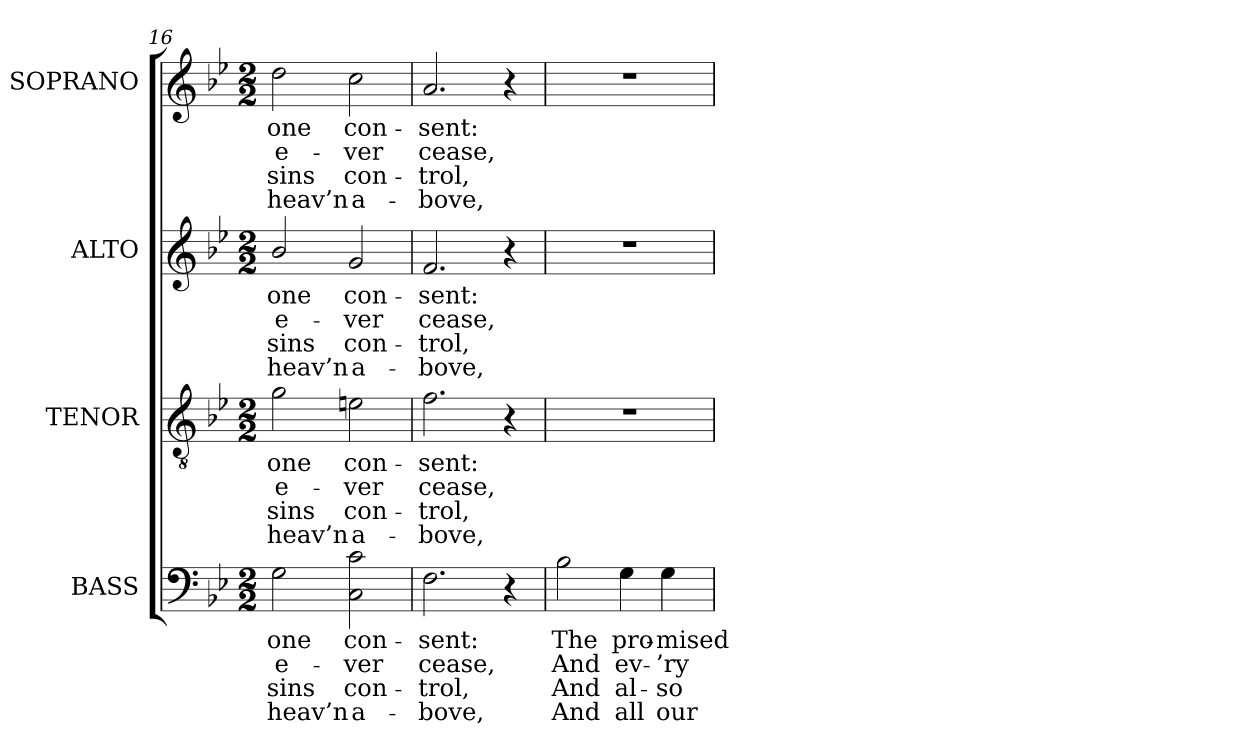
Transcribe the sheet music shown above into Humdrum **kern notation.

**kern	**text	**text	**text	**text	**kern	**text	**text	**text	**text	**kern	**text	**text	**text	**text	**kern	**text	**text	**text	**text
*part4	*part4	*part4	*part4	*part4	*part3	*part3	*part3	*part3	*part3	*part2	*part2	*part2	*part2	*part2	*part1	*part1	*part1	*part1	*part1
*staff4	*staff4	*staff4	*staff4	*staff4	*staff3	*staff3	*staff3	*staff3	*staff3	*staff2	*staff2	*staff2	*staff2	*staff2	*staff1	*staff1	*staff1	*staff1	*staff1
*I"BASS	*	*	*	*	*I"TENOR	*	*	*	*	*I"ALTO	*	*	*	*	*I"SOPRANO	*	*	*	*
*I'B.	*	*	*	*	*I'T.	*	*	*	*	*I'A.	*	*	*	*	*I'S.	*	*	*	*
*clefF4	*	*	*	*	*clefGv2	*	*	*	*	*clefG2	*	*	*	*	*clefG2	*	*	*	*
*	*	*	*	*	*ITrd7c12	*	*	*	*	*	*	*	*	*	*	*	*	*	*
*k[b-e-]	*	*	*	*	*k[b-e-]	*	*	*	*	*k[b-e-]	*	*	*	*	*k[b-e-]	*	*	*	*
*B-:	*	*	*	*	*B-:	*	*	*	*	*B-:	*	*	*	*	*B-:	*	*	*	*
*M2/2	*	*	*	*	*M2/2	*	*	*	*	*M2/2	*	*	*	*	*M2/2	*	*	*	*
=16	=16	=16	=16	=16	=16	=16	=16	=16	=16	=16	=16	=16	=16	=16	=16	=16	=16	=16	=16
!	!LO:LY:b:color=#000000	!LO:LY:b:color=#000000	!LO:LY:b:color=#000000	!LO:LY:b:color=#000000	!	!	!	!	!	!	!	!	!	!	!	!	!	!	!
!	!	!	!	!	!	!LO:LY:b:color=#000000	!LO:LY:b:color=#000000	!LO:LY:b:color=#000000	!LO:LY:b:color=#000000	!	!	!	!	!	!	!	!	!	!
!	!	!	!	!	!	!	!	!	!	!	!LO:LY:b:color=#000000	!LO:LY:b:color=#000000	!LO:LY:b:color=#000000	!LO:LY:b:color=#000000	!	!	!	!	!
!	!	!	!	!	!	!	!	!	!	!	!	!	!	!	!	!LO:LY:b:color=#000000	!LO:LY:b:color=#000000	!LO:LY:b:color=#000000	!LO:LY:b:color=#000000
2Gi\	one	e-	sins	heav’n	2Gi\	one	e-	sins	heav’n	2b-i/	one	e-	sins	heav’n	2ddi\	one	e-	sins	heav’n
!	!LO:LY:b:color=#000000	!LO:LY:b:color=#000000	!LO:LY:b:color=#000000	!LO:LY:b:color=#000000	!	!	!	!	!	!	!	!	!	!	!	!	!	!	!
!	!	!	!	!	!	!LO:LY:b:color=#000000	!LO:LY:b:color=#000000	!LO:LY:b:color=#000000	!LO:LY:b:color=#000000	!	!	!	!	!	!	!	!	!	!
!	!	!	!	!	!	!	!	!	!	!	!LO:LY:b:color=#000000	!LO:LY:b:color=#000000	!LO:LY:b:color=#000000	!LO:LY:b:color=#000000	!	!	!	!	!
!	!	!	!	!	!	!	!	!	!	!	!	!	!	!	!	!LO:LY:b:color=#000000	!LO:LY:b:color=#000000	!LO:LY:b:color=#000000	!LO:LY:b:color=#000000
2Ci\ 2ci	con-	-ver	con-	-a-	2Eni\	con-	-ver	con-	-a-	2gi/	con-	-ver	con-	-a-	2cci\	con-	-ver	con-	-a-
=17	=17	=17	=17	=17	=17	=17	=17	=17	=17	=17	=17	=17	=17	=17	=17	=17	=17	=17	=17
!	!LO:LY:b:color=#000000	!LO:LY:b:color=#000000	!LO:LY:b:color=#000000	!LO:LY:b:color=#000000	!	!	!	!	!	!	!	!	!	!	!	!	!	!	!
!	!	!	!	!	!	!LO:LY:b:color=#000000	!LO:LY:b:color=#000000	!LO:LY:b:color=#000000	!LO:LY:b:color=#000000	!	!	!	!	!	!	!	!	!	!
!	!	!	!	!	!	!	!	!	!	!	!LO:LY:b:color=#000000	!LO:LY:b:color=#000000	!LO:LY:b:color=#000000	!LO:LY:b:color=#000000	!	!	!	!	!
!	!	!	!	!	!	!	!	!	!	!	!	!	!	!	!	!LO:LY:b:color=#000000	!LO:LY:b:color=#000000	!LO:LY:b:color=#000000	!LO:LY:b:color=#000000
2.Fi\	-sent:	cease,	-trol,	bove,	2.Fi\	-sent:	cease,	-trol,	bove,	2.fi/	-sent:	cease,	-trol,	bove,	2.ai/	-sent:	cease,	-trol,	bove,
4r	.	.	.	.	4r	.	.	.	.	4r	.	.	.	.	4r	.	.	.	.
=18	=18	=18	=18	=18	=18	=18	=18	=18	=18	=18	=18	=18	=18	=18	=18	=18	=18	=18	=18
!	!LO:LY:b:color=#000000	!LO:LY:b:color=#000000	!LO:LY:b:color=#000000	!LO:LY:b:color=#000000	!	!	!	!	!	!	!	!	!	!	!	!	!	!	!
2B-i\	The	And	And	And	1r	.	.	.	.	1r	.	.	.	.	1r	.	.	.	.
!	!LO:LY:b:color=#000000	!LO:LY:b:color=#000000	!LO:LY:b:color=#000000	!LO:LY:b:color=#000000	!	!	!	!	!	!	!	!	!	!	!	!	!	!	!
4Gi\	pro-	ev-	al-	-all	.	.	.	.	.	.	.	.	.	.	.	.	.	.	.
!	!LO:LY:b:color=#000000	!LO:LY:b:color=#000000	!LO:LY:b:color=#000000	!LO:LY:b:color=#000000	!	!	!	!	!	!	!	!	!	!	!	!	!	!	!
4Gi\	-mised	-’ry	so	our	.	.	.	.	.	.	.	.	.	.	.	.	.	.	.
=	=	=	=	=	=	=	=	=	=	=	=	=	=	=	=	=	=	=	=
*-	*-	*-	*-	*-	*-	*-	*-	*-	*-	*-	*-	*-	*-	*-	*-	*-	*-	*-	*-
